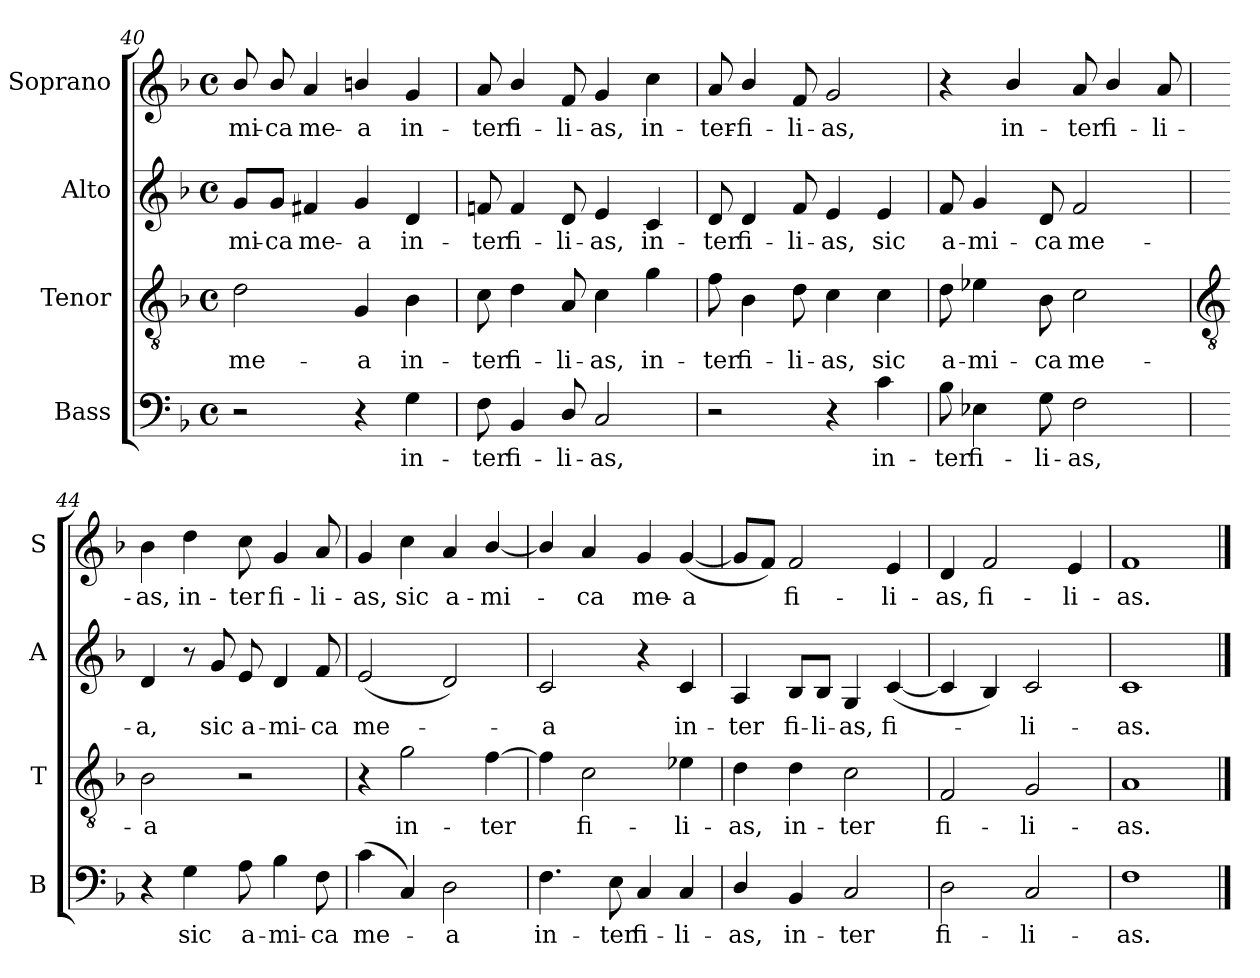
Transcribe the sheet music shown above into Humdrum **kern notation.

**kern	**text	**kern	**text	**kern	**text	**kern	**text
*part4	*part4	*part3	*part3	*part2	*part2	*part1	*part1
*staff4	*staff4	*staff3	*staff3	*staff2	*staff2	*staff1	*staff1
*I"Bass	*	*I"Tenor	*	*I"Alto	*	*I"Soprano	*
*I'B	*	*I'T	*	*I'A	*	*I'S	*
*clefF4	*	*clefGv2	*	*clefG2	*	*clefG2	*
*k[b-]	*	*k[b-]	*	*k[b-]	*	*k[b-]	*
*F:	*	*F:	*	*F:	*	*F:	*
*M4/4	*	*M4/4	*	*M4/4	*	*M4/4	*
*met(c)	*	*met(c)	*	*met(c)	*	*met(c)	*
=40	=40	=40	=40	=40	=40	=40	=40
!	!	!	!LO:LY:b	!	!LO:LY:b	!	!LO:LY:b
2r	.	2d	me-	8g/L	-mi-	8b-/	-mi-
!	!	!	!	!	!LO:LY:b	!	!LO:LY:b
.	.	.	.	8g/J	-ca	8b-/	-ca
!	!	!	!	!	!LO:LY:b	!	!LO:LY:b
.	.	.	.	4f#X	me-	4a	me-
!	!	!	!LO:LY:b	!	!LO:LY:b	!	!LO:LY:b
4r	.	4G	-a	4g	-a	4bn/	-a
!	!LO:LY:b	!	!LO:LY:b	!	!LO:LY:b	!	!LO:LY:b
4G	in-	4B-	in-	4d	in-	4g	in-
=41	=41	=41	=41	=41	=41	=41	=41
!	!LO:LY:b	!	!LO:LY:b	!	!LO:LY:b	!	!LO:LY:b
8F	-ter	8c	-ter	8fn	-ter	8a	-ter
!	!LO:LY:b	!	!LO:LY:b	!	!LO:LY:b	!	!LO:LY:b
4BB-	fi-	4d	fi-	4f	fi-	4b-/	fi-
!	!LO:LY:b	!	!LO:LY:b	!	!LO:LY:b	!	!LO:LY:b
8D/	-li-	8A	-li-	8d	-li-	8f	-li-
!	!LO:LY:b	!	!LO:LY:b	!	!LO:LY:b	!	!LO:LY:b
2C	-as,	4c	-as,	4e	-as,	4g	-as,
!	!	!	!LO:LY:b	!	!LO:LY:b	!	!LO:LY:b
.	.	4g	in-	4c	in-	4cc	in-
=42	=42	=42	=42	=42	=42	=42	=42
!	!	!	!LO:LY:b	!	!LO:LY:b	!	!LO:LY:b
2r	.	8f	-ter	8d	-ter	8a	-ter-
!	!	!	!LO:LY:b	!	!LO:LY:b	!	!LO:LY:b
.	.	4B-	fi-	4d	fi-	4b-/	-fi-
!	!	!	!LO:LY:b	!	!LO:LY:b	!	!LO:LY:b
.	.	8d	-li-	8f	-li-	8f	-li-
!	!	!	!LO:LY:b	!	!LO:LY:b	!	!LO:LY:b
4r	.	4c	-as,	4e	-as,	2g	-as,
!	!LO:LY:b	!	!LO:LY:b	!	!LO:LY:b	!	!
4c	in-	4c	sic	4e	sic	.	.
=43	=43	=43	=43	=43	=43	=43	=43
!	!LO:LY:b	!	!LO:LY:b	!	!LO:LY:b	!	!
8B-	-ter	8d	a-	8f	a-	4r	.
!	!LO:LY:b	!	!LO:LY:b	!	!LO:LY:b	!	!
4E-X	fi-	4e-X	-mi-	4g	-mi-	.	.
!	!	!	!	!	!	!	!LO:LY:b
.	.	.	.	.	.	4b-/	in-
!	!LO:LY:b	!	!LO:LY:b	!	!LO:LY:b	!	!
8G	-li-	8B-	-ca	8d	-ca	.	.
!	!LO:LY:b	!	!LO:LY:b	!	!LO:LY:b	!	!LO:LY:b
2F	-as,	2c	me-	2f	me-	8a	-ter
!	!	!	!	!	!	!	!LO:LY:b
.	.	.	.	.	.	4b-/	fi-
!	!	!	!	!	!	!	!LO:LY:b
.	.	.	.	.	.	8a	-li-
!!LO:LB:g=z
=44	=44	=44	=44	=44	=44	=44	=44
*	*	*clefGv2	*	*	*	*	*
!	!	!	!LO:LY:b	!	!LO:LY:b	!	!LO:LY:b
4r	.	2B-	-a	4d	-a,	4b-	-as,
!	!LO:LY:b	!	!	!	!	!	!LO:LY:b
4G	sic	.	.	8r	.	4dd	in-
!	!	!	!	!	!LO:LY:b	!	!
.	.	.	.	8g	sic	.	.
!	!LO:LY:b	!	!	!	!LO:LY:b	!	!LO:LY:b
8A	a-	2r	.	8e	a-	8cc	-ter
!	!LO:LY:b	!	!	!	!LO:LY:b	!	!LO:LY:b
4B-	-mi-	.	.	4d	-mi-	4g	fi-
!	!LO:LY:b	!	!	!	!LO:LY:b	!	!LO:LY:b
8F	-ca	.	.	8f	-ca	8a	-li-
=45	=45	=45	=45	=45	=45	=45	=45
!	!LO:LY:b	!	!	!	!LO:LY:b	!	!LO:LY:b
(4c	me-	4r	.	(<2e	me-	4g	-as,
!	!	!	!LO:LY:b	!	!	!	!LO:LY:b
4C)	.	2g	in-	.	.	4cc	sic
!	!LO:LY:b	!	!	!	!	!	!LO:LY:b
2D	a	.	.	2d)	.	4a	a-
!	!	!	!LO:LY:b	!	!	!	!LO:LY:b
.	.	[4f	-ter	.	.	[4b-/	-mi-
=46	=46	=46	=46	=46	=46	=46	=46
!	!LO:LY:b	!	!	!	!LO:LY:b	!	!
4.F	in-	4f]	.	2c	a	4b-/]	.
!	!	!	!LO:LY:b	!	!	!	!LO:LY:b
.	.	2c	fi-	.	.	4a	ca
!	!LO:LY:b	!	!	!	!	!	!
8E	-ter	.	.	.	.	.	.
!	!LO:LY:b	!	!	!	!	!	!LO:LY:b
4C	fi-	.	.	4r	.	4g	me-
!	!LO:LY:b	!	!LO:LY:b	!	!LO:LY:b	!	!LO:LY:b
4C	-li-	4e-X	-li-	4c	in-	(<[4g	-a
=47	=47	=47	=47	=47	=47	=47	=47
!	!LO:LY:b	!	!LO:LY:b	!	!LO:LY:b	!	!
4D/	-as,	4d	-as,	4A	-ter	8gL]	.
.	.	.	.	.	.	8fJ)	.
!	!LO:LY:b	!	!LO:LY:b	!	!LO:LY:b	!	!LO:LY:b
4BB-	in-	4d	in-	8B-/L	fi-	2f	fi-
!	!	!	!	!	!LO:LY:b	!	!
.	.	.	.	8B-/J	-li-	.	.
!	!LO:LY:b	!	!LO:LY:b	!	!LO:LY:b	!	!
2C	-ter	2c	-ter	4G	-as,	.	.
!	!	!	!	!	!LO:LY:b	!	!LO:LY:b
.	.	.	.	(<[4c	fi-	4e	-li-
=48	=48	=48	=48	=48	=48	=48	=48
!	!LO:LY:b	!	!LO:LY:b	!	!	!	!LO:LY:b
2D	fi-	2F	fi-	4c]	.	4d	-as,
!	!	!	!	!	!	!	!LO:LY:b
.	.	.	.	4B-)	.	2f	fi-
!	!LO:LY:b	!	!LO:LY:b	!	!LO:LY:b	!	!
2C	-li-	2G	-li-	2c	li-	.	.
!	!	!	!	!	!	!	!LO:LY:b
.	.	.	.	.	.	4e	-li-
=49	=49	=49	=49	=49	=49	=49	=49
!	!LO:LY:b	!	!LO:LY:b	!	!LO:LY:b	!	!LO:LY:b
1F	-as.	1A	-as.	1c	-as.	1f	-as.
==	==	==	==	==	==	==	==
*-	*-	*-	*-	*-	*-	*-	*-
